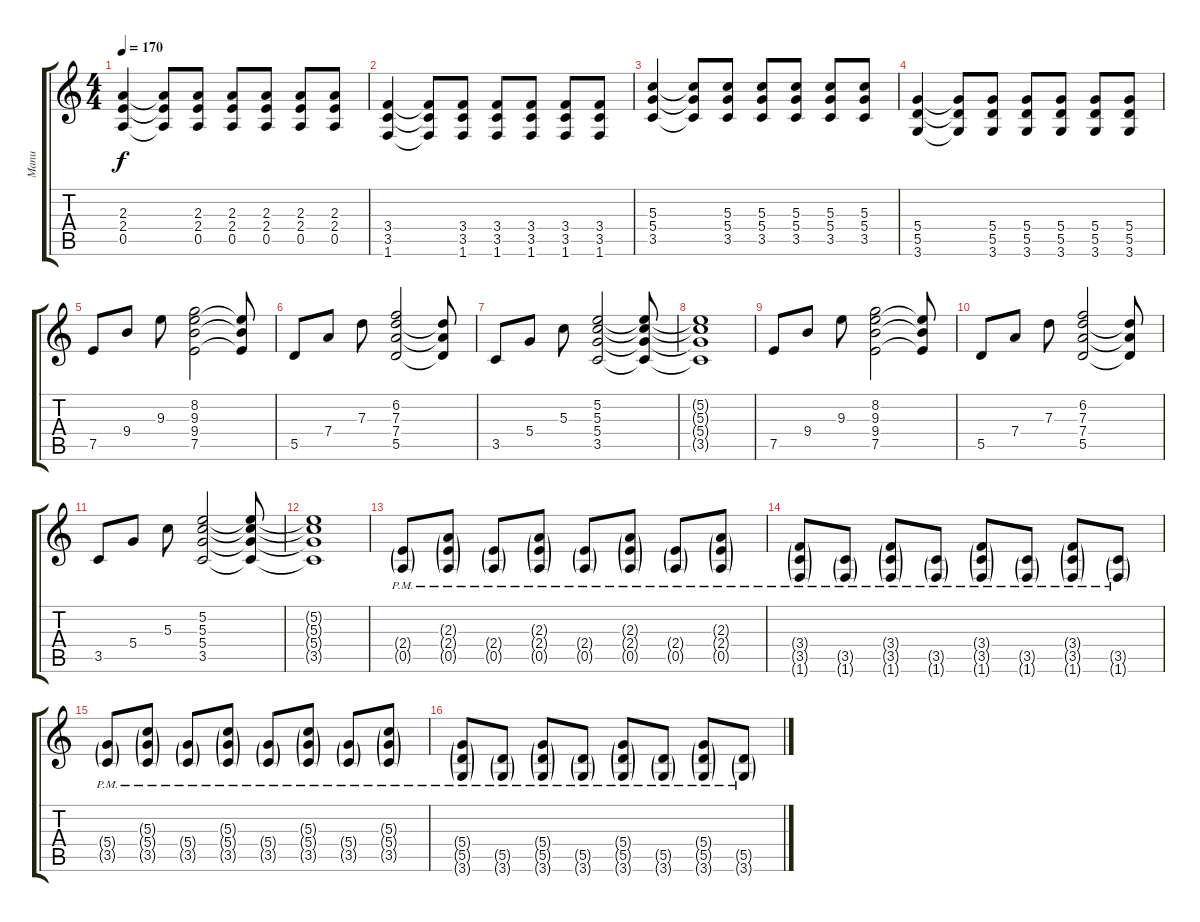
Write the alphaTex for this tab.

\track ("Manu" "Manu") {instrument overdrivenguitar}
\staff {score tabs}
\tuning (E4 B3 G3 D3 A2 E2) {hide}
\ts (4 4)
\tempo 170
\clef g2
\ks c
(2.3 2.4 0.5).4{dy f} (2.3{t} 2.4{t} 0.5{t}).8 (2.3 2.4 0.5).8 (2.3 2.4 0.5).8 (2.3 2.4 0.5).8 (2.3 2.4 0.5).8 (2.3 2.4 0.5).8 |
(3.4 3.5 1.6).4 (3.4{t} 3.5{t} 1.6{t}).8 (3.4 3.5 1.6).8 (3.4 3.5 1.6).8 (3.4 3.5 1.6).8 (3.4 3.5 1.6).8 (3.4 3.5 1.6).8 |
(5.3 5.4 3.5).4 (5.3{t} 5.4{t} 3.5{t}).8 (5.3 5.4 3.5).8 (5.3 5.4 3.5).8 (5.3 5.4 3.5).8 (5.3 5.4 3.5).8 (5.3 5.4 3.5).8 |
(5.4 5.5 3.6).4 (5.4{t} 5.5{t} 3.6{t}).8 (5.4 5.5 3.6).8 (5.4 5.5 3.6).8 (5.4 5.5 3.6).8 (5.4 5.5 3.6).8 (5.4 5.5 3.6).8 |
7.5.8 9.4.8 9.3.8 (8.2 9.3 9.4 7.5).2 (9.3{t} 9.4{t} 7.5{t}).8 |
5.5.8 7.4.8 7.3.8 (6.2 7.3 7.4 5.5).2 (7.3{t} 7.4{t} 5.5{t}).8 |
3.5.8 5.4.8 5.3.8 (5.2 5.3 5.4 3.5).2 (5.2{t} 5.3{t} 5.4{t} 3.5{t}).8 |
(5.2{t} 5.3{t} 5.4{t} 3.5{t}).1 |
7.5.8 9.4.8 9.3.8 (8.2 9.3 9.4 7.5).2 (9.3{t} 9.4{t} 7.5{t}).8 |
5.5.8 7.4.8 7.3.8 (6.2 7.3 7.4 5.5).2 (7.3{t} 7.4{t} 5.5{t}).8 |
3.5.8 5.4.8 5.3.8 (5.2 5.3 5.4 3.5).2 (5.2{t} 5.3{t} 5.4{t} 3.5{t}).8 |
(5.2{t} 5.3{t} 5.4{t} 3.5{t}).1 |
(2.4{g pm} 0.5{g pm}).8 (2.3{g pm} 2.4{g pm} 0.5{g pm}).8 (2.4{g pm} 0.5{g pm}).8 (2.3{g pm} 2.4{g pm} 0.5{g pm}).8 (2.4{g pm} 0.5{g pm}).8 (2.3{g pm} 2.4{g pm} 0.5{g pm}).8 (2.4{g pm} 0.5{g pm}).8 (2.3{g pm} 2.4{g pm} 0.5{g pm}).8 |
(3.4{g pm} 3.5{g pm} 1.6{g pm}).8 (3.5{g pm} 1.6{g pm}).8 (3.4{g pm} 3.5{g pm} 1.6{g pm}).8 (3.5{g pm} 1.6{g pm}).8 (3.4{g pm} 3.5{g pm} 1.6{g pm}).8 (3.5{g pm} 1.6{g pm}).8 (3.4{g pm} 3.5{g pm} 1.6{g pm}).8 (3.5{g pm} 1.6{g pm}).8 |
(5.4{g pm} 3.5{g pm}).8 (5.3{g pm} 5.4{g pm} 3.5{g pm}).8 (5.4{g pm} 3.5{g pm}).8 (5.3{g pm} 5.4{g pm} 3.5{g pm}).8 (5.4{g pm} 3.5{g pm}).8 (5.3{g pm} 5.4{g pm} 3.5{g pm}).8 (5.4{g pm} 3.5{g pm}).8 (5.3{g pm} 5.4{g pm} 3.5{g pm}).8 |
(5.4{g pm} 5.5{g pm} 3.6{g pm}).8 (5.5{g pm} 3.6{g pm}).8 (5.4{g pm} 5.5{g pm} 3.6{g pm}).8 (5.5{g pm} 3.6{g pm}).8 (5.4{g pm} 5.5{g pm} 3.6{g pm}).8 (5.5{g pm} 3.6{g pm}).8 (5.4{g pm} 5.5{g pm} 3.6{g pm}).8 (5.5{g pm} 3.6{g pm}).8
